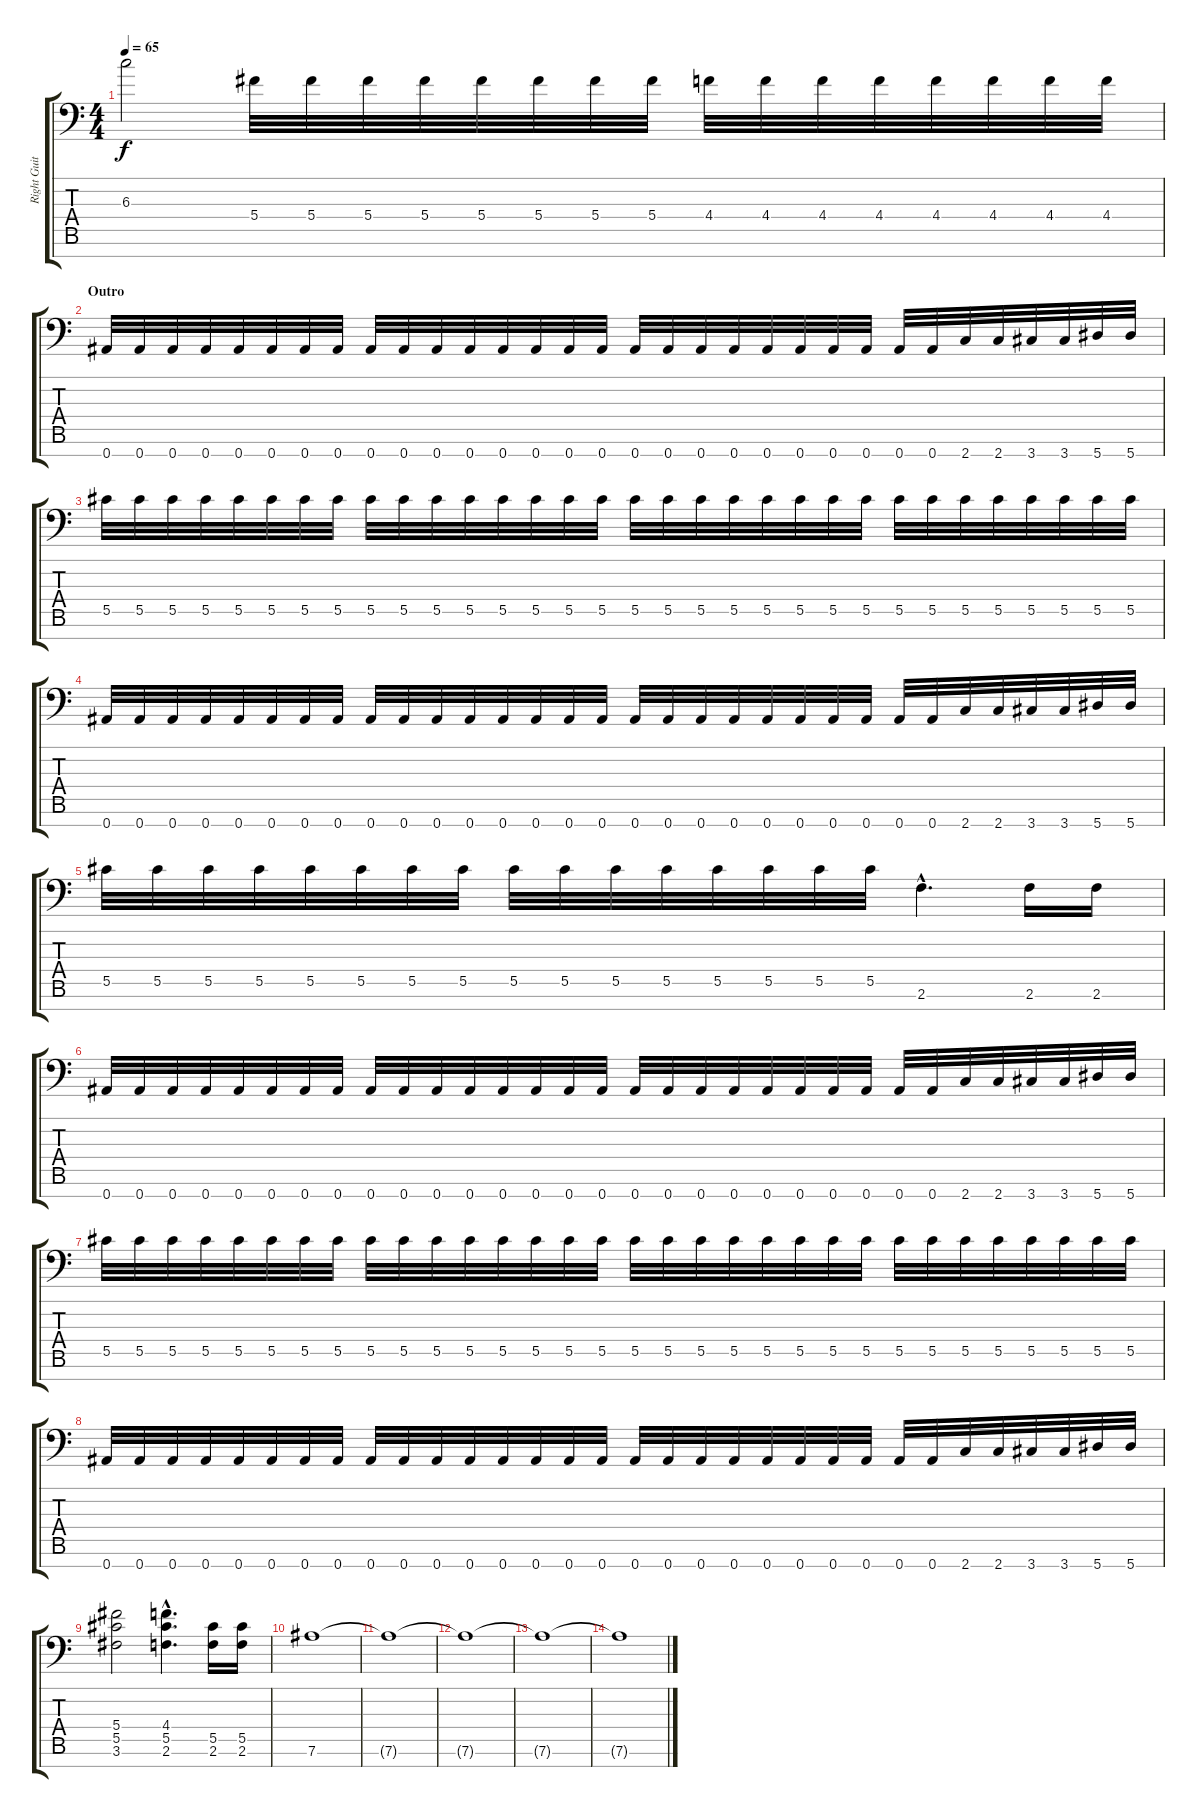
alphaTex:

\track ("Right Guitar" "Right Guit") {instrument distortionguitar}
\staff {score tabs}
\tuning (Eb4 Bb3 Gb3 Db3 Ab2 Eb2 Bb1) {hide}
\ts (4 4)
\tempo 65
\clef f4
\ks c
6.3.2{dy f volume 10} 5.4.32{volume 14} 5.4.32 5.4.32 5.4.32 5.4.32 5.4.32 5.4.32 5.4.32 4.4.32 4.4.32 4.4.32 4.4.32 4.4.32 4.4.32 4.4.32 4.4.32 |
\section ("" "Outro")
0.7.32{volume 16} 0.7.32 0.7.32 0.7.32 0.7.32 0.7.32 0.7.32 0.7.32 0.7.32 0.7.32 0.7.32 0.7.32 0.7.32 0.7.32 0.7.32 0.7.32 0.7.32 0.7.32 0.7.32 0.7.32 0.7.32 0.7.32 0.7.32 0.7.32 0.7.32 0.7.32 2.7.32 2.7.32 3.7.32 3.7.32 5.7.32 5.7.32 |
5.5.32 5.5.32 5.5.32 5.5.32 5.5.32 5.5.32 5.5.32 5.5.32 5.5.32 5.5.32 5.5.32 5.5.32 5.5.32 5.5.32 5.5.32 5.5.32 5.5.32 5.5.32 5.5.32 5.5.32 5.5.32 5.5.32 5.5.32 5.5.32 5.5.32 5.5.32 5.5.32 5.5.32 5.5.32 5.5.32 5.5.32 5.5.32 |
0.7.32 0.7.32 0.7.32 0.7.32 0.7.32 0.7.32 0.7.32 0.7.32 0.7.32 0.7.32 0.7.32 0.7.32 0.7.32 0.7.32 0.7.32 0.7.32 0.7.32 0.7.32 0.7.32 0.7.32 0.7.32 0.7.32 0.7.32 0.7.32 0.7.32 0.7.32 2.7.32 2.7.32 3.7.32 3.7.32 5.7.32 5.7.32 |
5.5.32 5.5.32 5.5.32 5.5.32 5.5.32 5.5.32 5.5.32 5.5.32 5.5.32 5.5.32 5.5.32 5.5.32 5.5.32 5.5.32 5.5.32 5.5.32 2.6{hac}.4{d} 2.6.16 2.6.16 |
0.7.32 0.7.32 0.7.32 0.7.32 0.7.32 0.7.32 0.7.32 0.7.32 0.7.32 0.7.32 0.7.32 0.7.32 0.7.32 0.7.32 0.7.32 0.7.32 0.7.32 0.7.32 0.7.32 0.7.32 0.7.32 0.7.32 0.7.32 0.7.32 0.7.32 0.7.32 2.7.32 2.7.32 3.7.32 3.7.32 5.7.32 5.7.32 |
5.5.32 5.5.32 5.5.32 5.5.32 5.5.32 5.5.32 5.5.32 5.5.32 5.5.32 5.5.32 5.5.32 5.5.32 5.5.32 5.5.32 5.5.32 5.5.32 5.5.32 5.5.32 5.5.32 5.5.32 5.5.32 5.5.32 5.5.32 5.5.32 5.5.32 5.5.32 5.5.32 5.5.32 5.5.32 5.5.32 5.5.32 5.5.32 |
0.7.32 0.7.32 0.7.32 0.7.32 0.7.32 0.7.32 0.7.32 0.7.32 0.7.32 0.7.32 0.7.32 0.7.32 0.7.32 0.7.32 0.7.32 0.7.32 0.7.32 0.7.32 0.7.32 0.7.32 0.7.32 0.7.32 0.7.32 0.7.32 0.7.32 0.7.32 2.7.32 2.7.32 3.7.32 3.7.32 5.7.32 5.7.32 |
(5.4 5.5 3.6).2 (4.4{hac} 5.5{hac} 2.6{hac}).4{d} (5.5 2.6).16 (5.5 2.6).16 |
7.6.1 |
7.6{t}.1 |
7.6{t}.1 |
7.6{t}.1 |
7.6{t}.1
